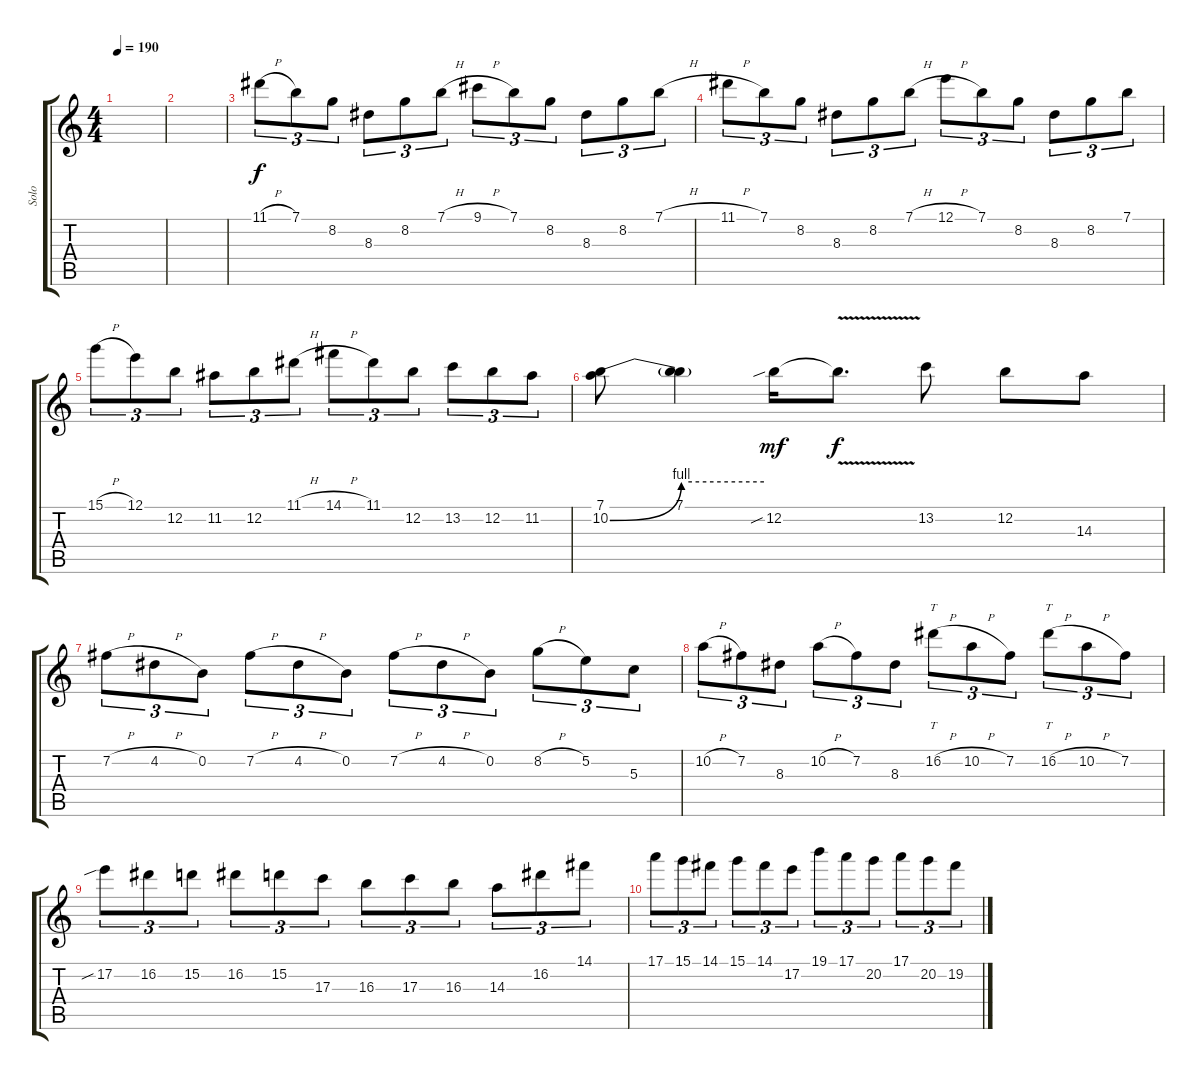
\track ("Solo" "Solo") {instrument overdrivenguitar}
\staff {score tabs}
\tuning (E4 B3 G3 D3 A2 E2) {hide}
\ts (4 4)
\tempo 190
\clef g2
\ks c
|
|
11.1{h}.8{tu (3 2)} 7.1.8{tu (3 2)} 8.2.8{tu (3 2)} 8.3.8{tu (3 2)} 8.2.8{tu (3 2)} 7.1{h}.8{tu (3 2)} 9.1{h}.8{tu (3 2)} 7.1.8{tu (3 2)} 8.2.8{tu (3 2)} 8.3.8{tu (3 2)} 8.2.8{tu (3 2)} 7.1{h}.8{tu (3 2)} |
11.1{h}.8{tu (3 2)} 7.1.8{tu (3 2)} 8.2.8{tu (3 2)} 8.3.8{tu (3 2)} 8.2.8{tu (3 2)} 7.1{h}.8{tu (3 2)} 12.1{h}.8{tu (3 2)} 7.1.8{tu (3 2)} 8.2.8{tu (3 2)} 8.3.8{tu (3 2)} 8.2.8{tu (3 2)} 7.1.8{tu (3 2)} |
15.1{h}.8{tu (3 2)} 12.1.8{tu (3 2)} 12.2.8{tu (3 2)} 11.2.8{tu (3 2)} 12.2.8{tu (3 2)} 11.1{h}.8{tu (3 2)} 14.1{h}.8{tu (3 2)} 11.1.8{tu (3 2)} 12.2.8{tu (3 2)} 13.2.8{tu (3 2)} 12.2.8{tu (3 2)} 11.2.8{tu (3 2)} |
(7.1 10.2{be (bend 0 0 60 4)}).8 (7.1 10.2{be (hold 0 4 60 4) t}).4 12.2{sib}.16{dy mf} 12.2{v t}.8{d dy f} 13.2.8 12.2.8 14.3.8 |
7.2{h}.8{tu (3 2)} 4.2{h}.8{tu (3 2)} 0.2.8{tu (3 2)} 7.2{h}.8{tu (3 2)} 4.2{h}.8{tu (3 2)} 0.2.8{tu (3 2)} 7.2{h}.8{tu (3 2)} 4.2{h}.8{tu (3 2)} 0.2.8{tu (3 2)} 8.2{h}.8{tu (3 2)} 5.2.8{tu (3 2)} 5.3.8{tu (3 2)} |
10.2{h}.8{tu (3 2)} 7.2.8{tu (3 2)} 8.3.8{tu (3 2)} 10.2{h}.8{tu (3 2)} 7.2.8{tu (3 2)} 8.3.8{tu (3 2)} 16.2{h}.8{tt tu (3 2)} 10.2{h}.8{tu (3 2)} 7.2.8{tu (3 2)} 16.2{h}.8{tt tu (3 2)} 10.2{h}.8{tu (3 2)} 7.2.8{tu (3 2)} |
17.2{sib}.8{tu (3 2)} 16.2.8{tu (3 2)} 15.2.8{tu (3 2)} 16.2.8{tu (3 2)} 15.2.8{tu (3 2)} 17.3.8{tu (3 2)} 16.3.8{tu (3 2)} 17.3.8{tu (3 2)} 16.3.8{tu (3 2)} 14.3.8{tu (3 2)} 16.2.8{tu (3 2)} 14.1.8{tu (3 2)} |
17.1.8{tu (3 2)} 15.1.8{tu (3 2)} 14.1.8{tu (3 2)} 15.1.8{tu (3 2)} 14.1.8{tu (3 2)} 17.2.8{tu (3 2)} 19.1.8{tu (3 2)} 17.1.8{tu (3 2)} 20.2.8{tu (3 2)} 17.1.8{tu (3 2)} 20.2.8{tu (3 2)} 19.2.8{tu (3 2)}
